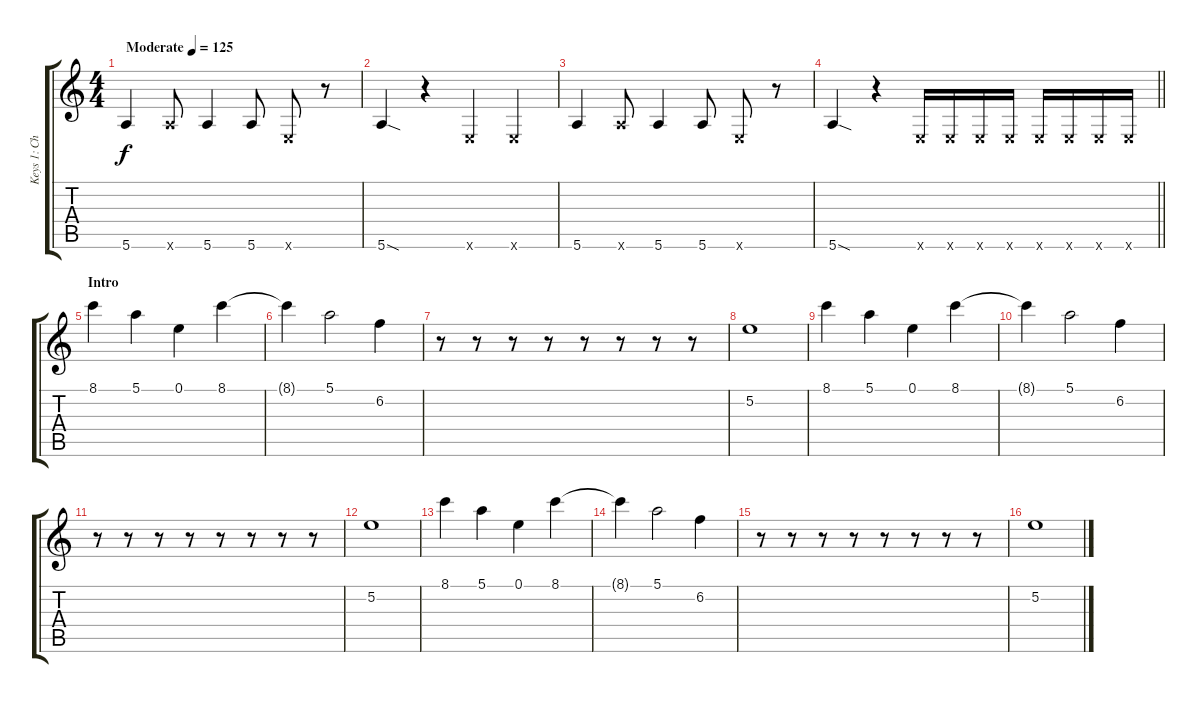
\track ("Keys 1: Chimes" "Keys 1: Ch") {instrument acousticguitarsteel}
\staff {score tabs}
\tuning (E4 B3 G3 D3 A2 E2) {hide}
\ts (4 4)
\tempo (125 "Moderate")
\clef g2
\ks c
5.6.4{dy f instrument slapbass2} 5.6{x}.8 5.6.4 5.6.8 0.6{x}.8 r.8 |
5.6{sod}.4 r.4 0.6{x}.4 0.6{x}.4 |
5.6.4 5.6{x}.8 5.6.4 5.6.8 0.6{x}.8 r.8 |
\barLineRight lightlight
5.6{sod}.4 r.4 0.6{x}.16 0.6{x}.16 0.6{x}.16 0.6{x}.16 0.6{x}.16 0.6{x}.16 0.6{x}.16 0.6{x}.16 |
\section ("" "Intro")
8.1.4{instrument glockenspiel} 5.1.4 0.1.4 8.1.4 |
8.1{t}.4 5.1.2 6.2.4 |
r.8 r.8 r.8 r.8 r.8 r.8 r.8 r.8 |
5.2.1 |
8.1.4{instrument glockenspiel} 5.1.4 0.1.4 8.1.4 |
8.1{t}.4 5.1.2 6.2.4 |
r.8 r.8 r.8 r.8 r.8 r.8 r.8 r.8 |
5.2.1 |
8.1.4{instrument glockenspiel} 5.1.4 0.1.4 8.1.4 |
8.1{t}.4 5.1.2 6.2.4 |
r.8 r.8 r.8 r.8 r.8 r.8 r.8 r.8 |
5.2.1
